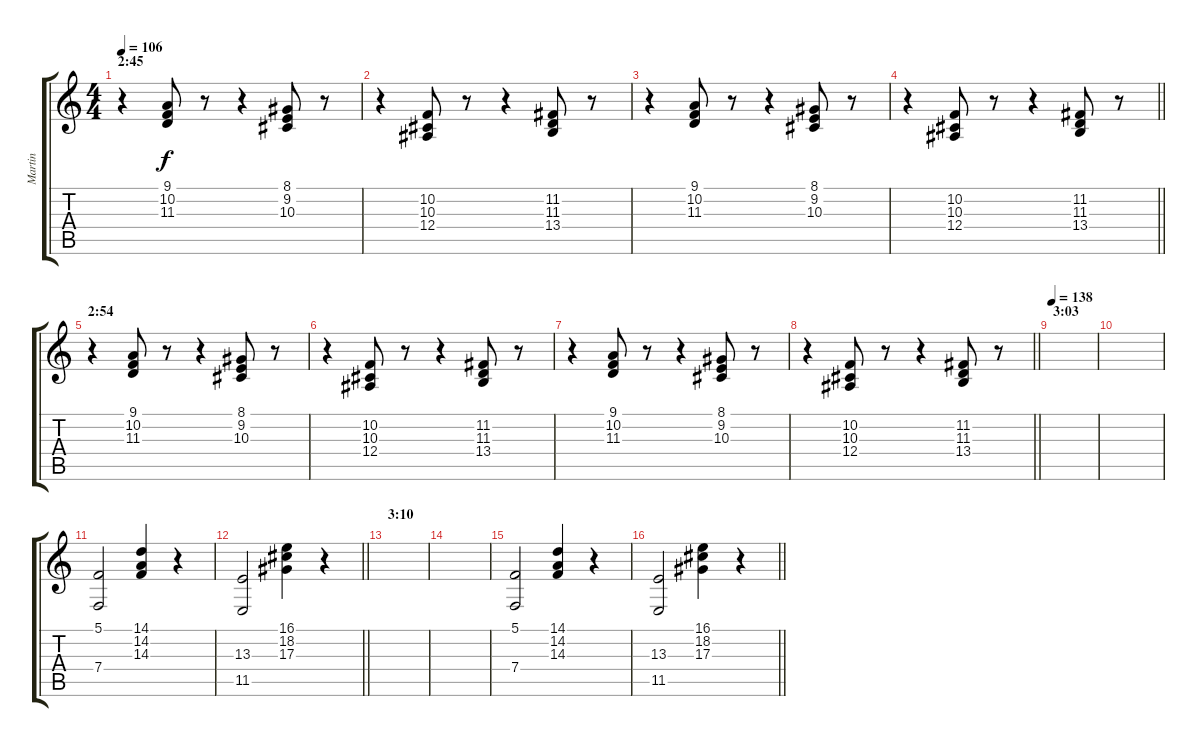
\track ("Martin" "Martin") {instrument choiraahs}
\staff {score tabs}
\tuning (C4 G3 Eb3 Bb2 F2 C2) {hide}
\ts (4 4)
\section ("" "2:45")
\tempo 106
\clef g2
\ks c
r.4{dy f} (9.1 10.2 11.3).8 r.8 r.4 (8.1 9.2 10.3).8 r.8 |
r.4 (10.2 10.3 12.4).8 r.8 r.4 (11.2 11.3 13.4).8 r.8 |
r.4 (9.1 10.2 11.3).8 r.8 r.4 (8.1 9.2 10.3).8 r.8 |
\barLineRight lightlight
r.4 (10.2 10.3 12.4).8 r.8 r.4 (11.2 11.3 13.4).8 r.8 |
\section ("" "2:54")
r.4 (9.1 10.2 11.3).8 r.8 r.4 (8.1 9.2 10.3).8 r.8 |
r.4 (10.2 10.3 12.4).8 r.8 r.4 (11.2 11.3 13.4).8 r.8 |
r.4 (9.1 10.2 11.3).8 r.8 r.4 (8.1 9.2 10.3).8 r.8 |
\barLineRight lightlight
r.4 (10.2 10.3 12.4).8 r.8 r.4 (11.2 11.3 13.4).8 r.8 |
\section ("" "3:03")
\tempo 138
|
|
(5.1 7.4).2{volume 8 balance 12} (14.1 14.2 14.3).4 r.4 |
\barLineRight lightlight
(13.3 11.5).2 (16.1 18.2 17.3).4 r.4 |
\section ("" "3:10")
|
|
(5.1 7.4).2{volume 8 balance 12} (14.1 14.2 14.3).4 r.4 |
\barLineRight lightlight
(13.3 11.5).2 (16.1 18.2 17.3).4 r.4
